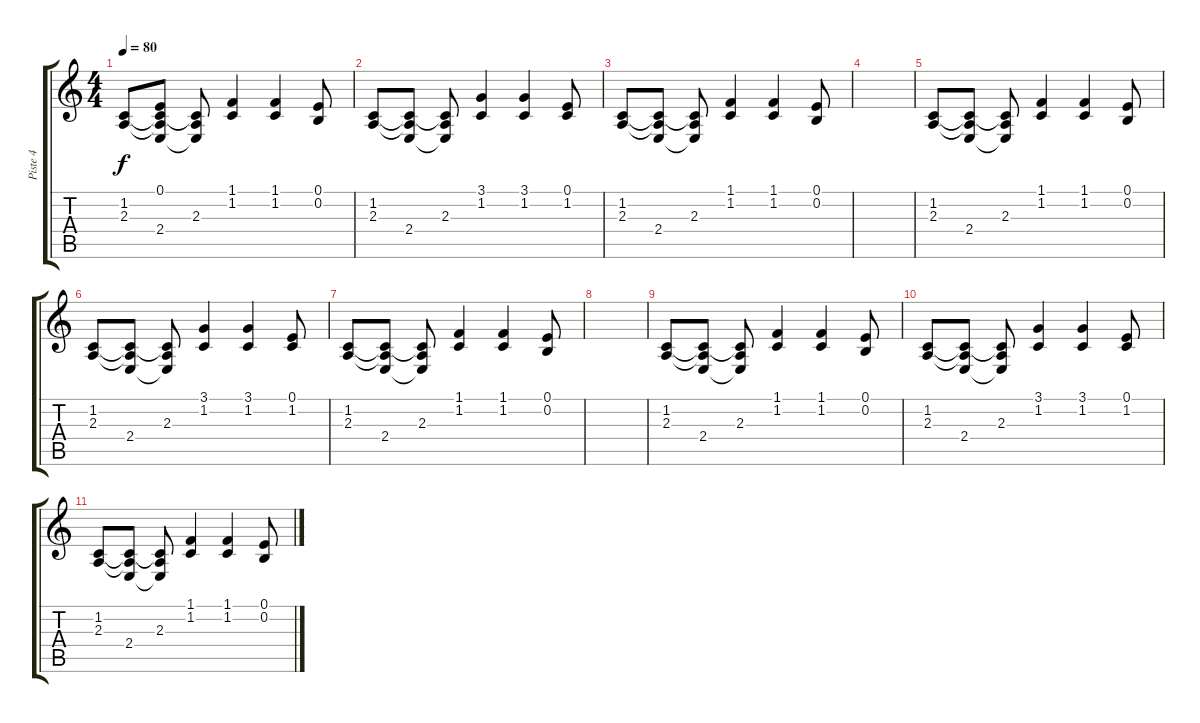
\track ("Piste 4" "Piste 4") {instrument acousticgrandpiano}
\staff {score tabs}
\tuning (E4 B3 G3 D3 A2 E2) {hide}
\ts (4 4)
\tempo 80
\clef g2
\ks c
(1.2 2.3).8{dy f} (0.1{t} 1.2{t} 2.3{t} 2.4).8 (1.2{t} 2.3 2.4{t}).8 (1.1 1.2).4 (1.1 1.2).4 (0.1 0.2).8 |
(1.2 2.3).8 (1.2{t} 2.3{t} 2.4).8 (1.2{t} 2.3 2.4{t}).8 (3.1 1.2).4 (3.1 1.2).4 (0.1 1.2).8 |
(1.2 2.3).8 (1.2{t} 2.3{t} 2.4).8 (1.2{t} 2.3 2.4{t}).8 (1.1 1.2).4 (1.1 1.2).4 (0.1 0.2).8 |
|
(1.2 2.3).8 (1.2{t} 2.3{t} 2.4).8 (1.2{t} 2.3 2.4{t}).8 (1.1 1.2).4 (1.1 1.2).4 (0.1 0.2).8 |
(1.2 2.3).8 (1.2{t} 2.3{t} 2.4).8 (1.2{t} 2.3 2.4{t}).8 (3.1 1.2).4 (3.1 1.2).4 (0.1 1.2).8 |
(1.2 2.3).8 (1.2{t} 2.3{t} 2.4).8 (1.2{t} 2.3 2.4{t}).8 (1.1 1.2).4 (1.1 1.2).4 (0.1 0.2).8 |
|
(1.2 2.3).8 (1.2{t} 2.3{t} 2.4).8 (1.2{t} 2.3 2.4{t}).8 (1.1 1.2).4 (1.1 1.2).4 (0.1 0.2).8 |
(1.2 2.3).8 (1.2{t} 2.3{t} 2.4).8 (1.2{t} 2.3 2.4{t}).8 (3.1 1.2).4 (3.1 1.2).4 (0.1 1.2).8 |
(1.2 2.3).8 (1.2{t} 2.3{t} 2.4).8 (1.2{t} 2.3 2.4{t}).8 (1.1 1.2).4 (1.1 1.2).4 (0.1 0.2).8
